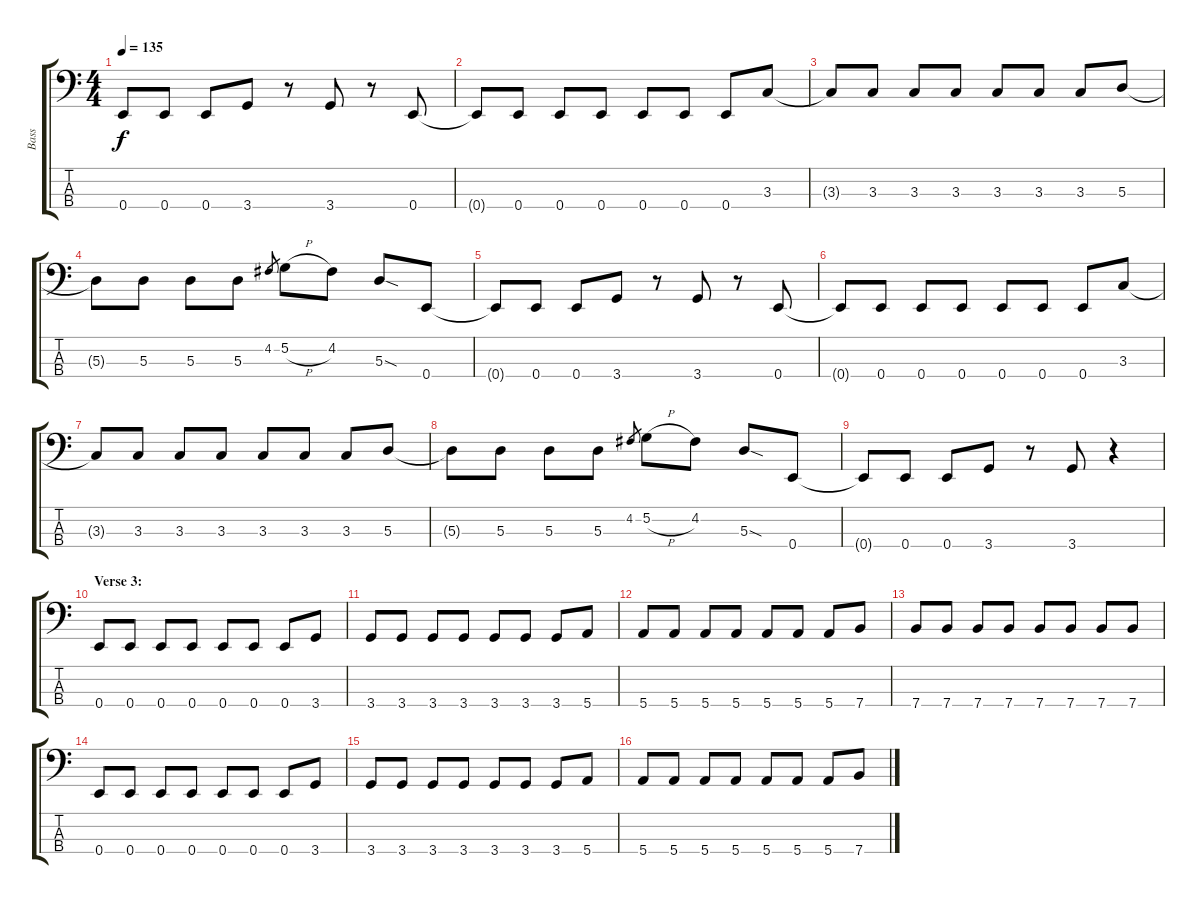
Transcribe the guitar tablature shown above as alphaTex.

\track ("Bass" "Bass") {instrument electricbassfinger}
\staff {score tabs}
\tuning (G2 D2 A1 E1) {hide}
\ts (4 4)
\tempo 135
\clef f4
\ks c
0.4.8{dy f} 0.4.8 0.4.8 3.4.8 r.8 3.4.8 r.8 0.4.8 |
0.4{t}.8 0.4.8 0.4.8 0.4.8 0.4.8 0.4.8 0.4.8 3.3.8 |
3.3{t}.8 3.3.8 3.3.8 3.3.8 3.3.8 3.3.8 3.3.8 5.3.8 |
5.3{t}.8 5.3.8 5.3.8 5.3.8 4.2.8{gr} 5.2{h}.8 4.2.8 5.3{sod}.8 0.4.8 |
0.4{t}.8 0.4.8 0.4.8 3.4.8 r.8 3.4.8 r.8 0.4.8 |
0.4{t}.8 0.4.8 0.4.8 0.4.8 0.4.8 0.4.8 0.4.8 3.3.8 |
3.3{t}.8 3.3.8 3.3.8 3.3.8 3.3.8 3.3.8 3.3.8 5.3.8 |
5.3{t}.8 5.3.8 5.3.8 5.3.8 4.2.8{gr} 5.2{h}.8 4.2.8 5.3{sod}.8 0.4.8 |
0.4{t}.8 0.4.8 0.4.8 3.4.8 r.8 3.4.8 r.4 |
\section ("" "Verse 3:")
0.4.8 0.4.8 0.4.8 0.4.8 0.4.8 0.4.8 0.4.8 3.4.8 |
3.4.8 3.4.8 3.4.8 3.4.8 3.4.8 3.4.8 3.4.8 5.4.8 |
5.4.8 5.4.8 5.4.8 5.4.8 5.4.8 5.4.8 5.4.8 7.4.8 |
7.4.8 7.4.8 7.4.8 7.4.8 7.4.8 7.4.8 7.4.8 7.4.8 |
0.4.8 0.4.8 0.4.8 0.4.8 0.4.8 0.4.8 0.4.8 3.4.8 |
3.4.8 3.4.8 3.4.8 3.4.8 3.4.8 3.4.8 3.4.8 5.4.8 |
5.4.8 5.4.8 5.4.8 5.4.8 5.4.8 5.4.8 5.4.8 7.4.8
